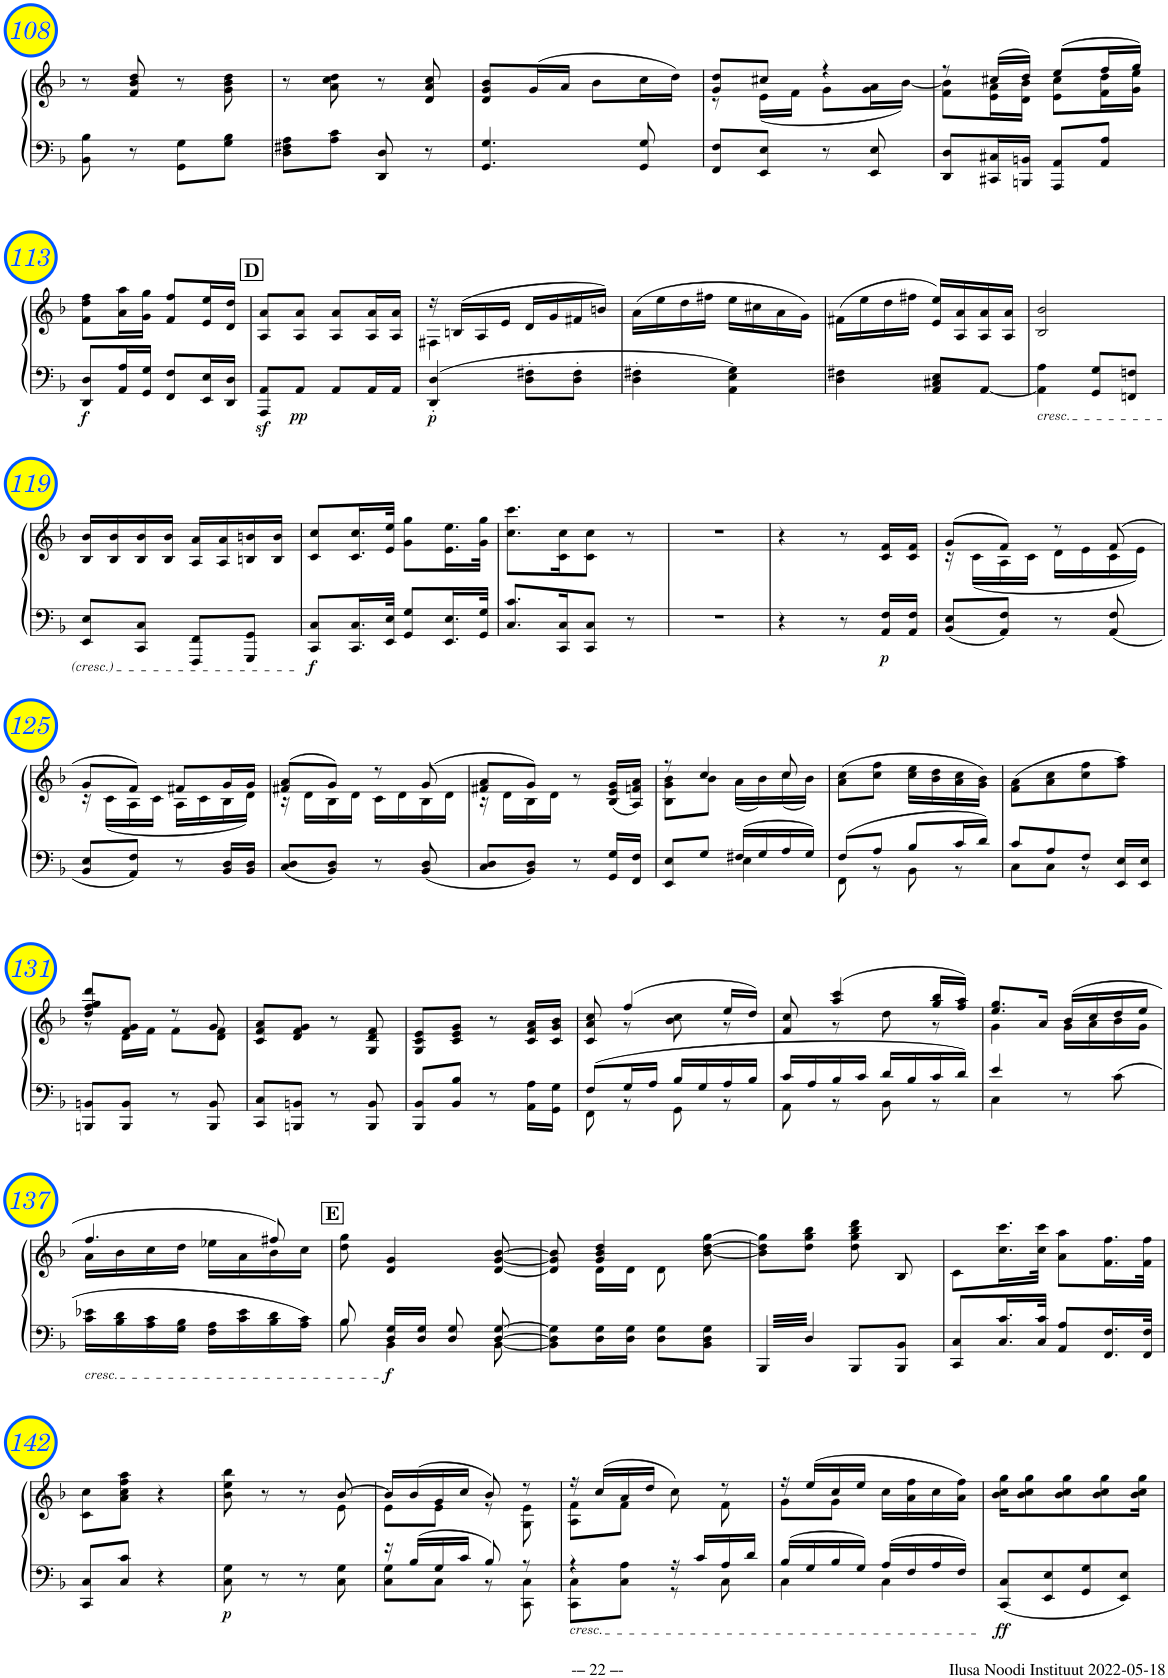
**kern	**kern	**dynam
*part1	*part1	*part1
*staff2	*staff1	*staff1/2
*I"Piano	*	*
*I'Pno	*	*
!!LO:PB:g=z
*clefF4	*clefG2	*
*k[b-]	*k[b-]	*
*M2/4	*M2/4	*
=108	=108	=108
8BB-\ 8B-\	8r	.
8r	8f/ 8b-/ 8dd/	.
8GG\ 8G\L	8r	.
8G\ 8B-\J	8g\ 8b-\ 8dd\	.
=109	=109	=109
8D\ 8F#X\ 8A\L	8r	.
8A\ 8c\J	8a\ 8cc\ 8dd\	.
8DD/ 8D/	8r	.
8r	8d/ 8a/ 8cc/	.
=110	=110	=110
4.GG/ 4.G/	8d/ 8g/ 8b-/L	.
.	(16g/L	.
.	16a/JJ	.
.	8b-\L	.
8GG/ 8G/	16cc\L	.
.	16dd\JJ)	.
=111	=111	=111
*	*^	*
8FF/ 8F/L	8g/ 8dd/L	8r	.
8EE/ 8E/J	8cc#X/J	(16e\LL	.
.	.	16f\JJ	.
8r	4r	8g\L	.
8EE/ 8E/	.	16g\ 16a\L	.
.	.	[16b-\JJ)	.
=112	=112	=112	=112
8DD/ 8D/L	8r	8f\ 8b-\]L	.
16CC#X/ 16C#X/L	(16cc#X/LL	16e\ 16a\L	.
16BBBn/ 16BBn/JJ	16dd/JJ)	16d\ 16b-\JJ	.
8AAA/ 8AA/L	(8ee/L	8e\ 8cc#\L	.
8AA/ 8A/J	16ff/L	16f\ 16dd\L	.
.	16gg/JJ)	16g\ 16ee\JJ	.
!!LO:LB:g=z
=113	=113	=113	=113
!	!	!	!LO:DY:b=2
*	*v	*v	*
8DD/ 8D/L	8f\ 8dd\ 8ff\L	f
16AA/ 16A/L	16a\ 16aa\L	.
16GG/ 16G/JJ	16g\ 16gg\JJ	.
8FF/ 8F/L	8f/ 8ff/L	.
16EE/ 16E/L	16e/ 16ee/L	.
16DD/ 16D/JJ	16d/ 16dd/JJ	.
!!LO:REH:place=s1:a:B:cj:fs=14:t=D
=114	=114	=114
8AAA/z< 8AA/z<L	8A/ 8a/L	.
!	!	!LO:DY:b=2
8AA/J	8A/ 8a/J	pp
8AA/L	8A/ 8a/L	.
16AA/L	16A/ 16a/L	.
16AA/JJ	16A/ 16a/JJ	.
=115	=115	=115
*	*^	*
!	!	!	!LO:DY:b=2
4DD/' 4D/'	16r	4F#X\	p
.	(16Bn/LL	.	.
.	16A/	.	.
.	16e/JJ	.	.
8D\' 8F#X\'L	16d/LL	4ryy	.
.	16g/	.	.
8D\' 8F#\'J	16f#X/	.	.
.	16bn/JJ)	.	.
*	*v	*v	*
=116	=116	=116
4D\' 4F#X\'	(16a\LL	.
.	16ee\	.
.	16dd\	.
.	16ff#X\JJ	.
4AA\ 4E\ 4G\	16ee\LL	.
.	16cc#X\	.
.	16a\	.
.	16g\JJ)	.
=117	=117	=117
4D\ 4F#X\	(16f#X\LL	.
.	16ee\	.
.	16dd\	.
.	16ff#X\JJ	.
8AA/ 8C#X/ 8E/L	16e/ 16ee/LL)	.
.	16A/ 16a/	.
[<8AA/J	16A/ 16a/	.
.	16A/ 16a/JJ	.
=118	=118	=118
!LO:TX:b:i:t=cresc.	!	!
4AA\] 4A\	2B-/ 2b-/	.
8GG/ 8G/L	.	.
8FFn/ 8Fn/J	.	.
!!LO:LB:g=z
=119	=119	=119
8EE/ 8E/L	16B-/ 16b-/LL	.
.	16B-/ 16b-/	.
8CC/ 8C/J	16B-/ 16b-/	.
.	16B-/ 16b-/JJ	.
8FFF/ 8FF/L	16A/ 16a/LL	.
.	16A/ 16a/	.
8GGG/ 8GG/J	16Bn/ 16bn/	.
.	16B/ 16b/JJ	.
=120	=120	=120
!	!	!LO:DY:b=2
8CC/ 8C/L	8c/ 8cc/L	f
16.CC/ 16.C/L	16.c/ 16.cc/L	.
32EE/ 32E/JJk	32e/ 32ee/JJk	.
8GG/ 8G/L	8g\ 8gg\L	.
16.EE/ 16.E/L	16.e\ 16.ee\L	.
32GG/ 32G/JJk	32g\ 32gg\JJk	.
=121	=121	=121
8.C/ 8.c/L	8.cc\ 8.ccc\L	.
16CC/ 16C/K	16c\ 16cc\K	.
8CC/ 8C/J	8c\ 8cc\J	.
8r	8r	.
=122	=122	=122
2r	2r	.
=123	=123	=123
4r	4r	.
8r	8r	.
!	!	!LO:DY:b=2
16AA/ 16F/LL	16c/ 16f/LL	p
16AA/ 16F/JJ	16c/ 16f/JJ	.
=124	=124	=124
*	*^	*
8BB-/ 8E/L	(8g/L	16r	.
.	.	(16c\LL	.
8AA/ 8F/J	8f/J)	16A\	.
.	.	16c\JJ	.
8r	8r	16d\LL	.
.	.	16e\	.
8AA/ 8F/	(8f/	16c\	.
.	.	16e\JJ)	.
!!LO:LB:g=z	!!
=125	=125	=125	=125
8BB-/ 8E/L	8g/L	16r	.
.	.	(16c\LL	.
8AA/ 8F/J	8f/J)	16A\	.
.	.	16c\JJ	.
8r	8f#X/L	16A\LL	.
.	.	16c\	.
16BB-/ 16D/LL	16g/L	16B-\	.
16BB-/ 16D/JJ	16g/JJ	16d\JJ)	.
=126	=126	=126	=126
8C/ 8D/L	(8f#X/ 8a/L	16r	.
.	.	16d\LL	.
8BB-/ 8D/J	8g/J)	16B-\	.
.	.	16d\JJ	.
8r	8r	16c\LL	.
.	.	16d\	.
8BB-/ 8D/	(8g/	16B-\	.
.	.	16d\JJ	.
=127	=127	=127	=127
8C/ 8D/L	8f#X/ 8a/L	16r	.
.	.	16d\LL	.
8BB-/ 8D/J	8g/J)	16B-\	.
.	.	16d\JJ	.
8r	8r	4ryy	.
16GG/ 16G/LL	(16B-/ 16e/ 16g/LL	.	.
16FF/ 16F/JJ	16A/ 16fn/ 16a/JJ)	.	.
=128	=128	=128	=128
*^	*	*	*
8EE/ 8E/L	4ryy	8r	8B-\ 8g\ 8b-\L	.
8G/J	.	4cc/	8b-\J	.
16F#X/LL	4E\	.	(16a\LL	.
16G/	.	.	16b-\)	.
16A/	.	8cc/	(16cc\	.
16G/JJ	.	.	16b-\JJ)	.
*	*	*v	*v	*
=129	=129	=129	=129
8F/L	8FF\	(8a\ 8cc\L	.
8A/J	8r	8cc\ 8ff\J	.
8B-/L	8BB-\	16cc\ 16ee\LL	.
.	.	16b-\ 16dd\	.
16c/L	8r	16a\ 16cc\	.
16d/JJ	.	16g\ 16b-\JJ)	.
=130	=130	=130	=130
8c/L	8C\L	(8f\ 8a\L	.
8A/	8C\J	8a\ 8cc\	.
8F/J	8r	8cc\ 8ff\	.
16EE/ 16E/LL	8ryy	8ff\ 8aa\J)	.
16EE/ 16E/JJ	.	.	.
*v	*v	*	*
!!LO:LB:g=z
=131	=131	=131
*	*^	*
8BBBn/ 8BBn/L	8dd/ 8ff/ 8gg/ 8ddd/L	8r	.
8BBB/ 8BB/J	8f/ 8g/J	16d\LL	.
.	.	16f\JJ	.
8r	8r	8f\L	.
8BBB/ 8BB/	8g/	8d\ 8f\J	.
*	*v	*v	*
=132	=132	=132
8CC/ 8C/L	8c/ 8f/ 8a/L	.
8BBBn/ 8BBn/J	8d/ 8f/ 8g/J	.
8r	8r	.
8BBB/ 8BB/	8G/ 8d/ 8f/	.
=133	=133	=133
8BBB-/ 8BB-/L	8G/ 8c/ 8e/L	.
8BB-/ 8B-/J	8c/ 8e/ 8g/J	.
8r	8r	.
16AA\ 16A\LL	16c/ 16f/ 16a/LL	.
16GG\ 16G\JJ	16c/ 16g/ 16b-/JJ	.
=134	=134	=134
*^	*^	*
8F/L	8FF\	8c/ 8a/ 8cc/	8ryy	.
16G/L	8r	(4ff/	8r	.
16A/JJ	.	.	.	.
16B-/LL	8GG\	.	8b-\ 8cc\	.
16G/	.	.	.	.
16A/	8r	16ee/LL	8r	.
16B-/JJ	.	16dd/JJ)	.	.
=135	=135	=135	=135	=135
16c/LL	8AA\	8f/ 8cc/	8ryy	.
16A/	.	.	.	.
16B-/	8r	(4aa/ 4ccc/	8r	.
16c/JJ	.	.	.	.
16d/LL	8BB-\	.	8dd\	.
16B-/	.	.	.	.
16c/	8r	16gg/ 16bb-/LL	8r	.
16d/JJ	.	16ff/ 16aa/JJ)	.	.
=136	=136	=136	=136	=136
4e/	4C\	8.ee/ 8.gg/L	4g\	.
.	.	16a/Jk	.	.
8r	4ryy	(16b-/LL	16g\LL	.
.	.	16cc/	16a\	.
8c\	.	16dd/	16b-\	.
.	.	16ee/JJ	16g\JJ	.
*v	*v	*	*	*
!!LO:LB:g=z	!!
=137	=137	=137	=137
!LO:TX:b:i:t=cresc.	!	!	!
16c\ 16e-X\LL	4.ff/	16a\LL	.
16B-\ 16d\	.	16b-\	.
16A\ 16c\	.	16cc\	.
16G\ 16B-\JJ	.	16dd\JJ	.
16F\ 16A\LL	.	16ee-X\LL	.
16c\ 16e-\	.	16a\	.
16B-\ 16d\	8ff#X/)	16b-\	.
16A\ 16c\JJ	.	16cc\JJ	.
*	*v	*v	*
!!LO:REH:place=s1:a:B:cj:fs=14:t=E
=138	=138	=138
*^	*	*
8B-/	8B-\	8dd\ 8gg\	.
!	!	!	!LO:DY:b=2
16D/ 16G/LL	4BB-\	4d/ 4g/	f
16D/ 16G/JJ	.	.	.
8D/ 8G/	.	.	.
[8D/ [8G/	[8BB-\	[<8d/ [8g/ [8b-/	.
*v	*v	*	*
=139	=139	=139
*	*^	*
8BB-\] 8D\] 8G\]L	8d/] 8g/] 8b-/]	8ryy	.
16D\ 16G\L	4g/ 4b-/ 4dd/	16d\LL	.
16D\ 16G\JJ	.	16d\JJ	.
8D\ 8G\L	.	8d\	.
8BB-\ 8D\ 8G\J	[8b-\ [>8dd\ [>8gg\	8ryy	.
*	*v	*v	*
=140	=140	=140
12.BBB-/	8b-\] 8dd\] 8gg\]L	.
12.D/	8dd\ 8gg\ 8bb-\J	.
8BBB-/L	8dd\ 8gg\ 8bb-\ 8ddd\	.
8BBB-/ 8BB-/J	8B-/	.
=141	=141	=141
8CC/ 8C/L	8c\L	.
16.C/ 16.c/L	16.cc\ 16.ccc\L	.
32C/ 32c/JJk	32cc\ 32ccc\JJk	.
8AA/ 8A/L	8a\ 8aa\L	.
16.FF/ 16.F/L	16.f\ 16.ff\L	.
32FF/ 32F/JJk	32f\ 32ff\JJk	.
!!LO:LB:g=z
=142	=142	=142
8CC/ 8C/L	8c\ 8cc\L	.
8C/ 8c/J	8a\ 8cc\ 8ff\ 8aa\J	.
4r	4r	.
=143	=143	=143
*	*^	*
!	!	!	!LO:DY:b=2
8C\ 8G\	8b-\ 8ee\ 8bb-\	4.ryy	p
8r	8r	.	.
8r	8r	.	.
8C\ 8G\	[8b-/	8e\	.
=144	=144	=144	=144
*^	*	*	*
16r	8C\ 8G\L	16b-/LL]	8e\L	.
16B-/LL	.	(16b-/	.	.
16G/	8C\J	16g/	8e\J	.
16c/JJ	.	16cc/JJ	.	.
8B-/	8r	8b-/)	8r	.
8r	8CC\ 8C\	8r	8G\ 8e\	.
=145	=145	=145	=145	=145
!LO:TX:b:i:t=cresc.	!	!	!	!
4r	8CC\ 8C\L	16r	8A\ 8f\L	.
.	.	(16cc/LL	.	.
.	8C\ 8A\J	16a/	8f\J	.
.	.	16dd/JJ	.	.
16r	8r	8cc\)	8ryy	.
16c/LL	.	.	.	.
16A/	8C\	8r	8f\	.
16d/JJ	.	.	.	.
=146	=146	=146	=146	=146
16B-/LL	4C\	16r	8g\L	.
16G/	.	(16ee/LL	.	.
16B-/	.	16cc/	8g\J	.
16G/JJ	.	16ee/JJ	.	.
16A/LL	4C\	16cc\LL	4ryy	.
16F/	.	16a\ 16ff\	.	.
16A/	.	16cc\	.	.
16F/JJ	.	16a\ 16ff\JJ)	.	.
*v	*v	*	*	*
*	*v	*v	*
=147	=147	=147
!	!	!LO:DY:b=2
8CC/ 8C/L	16b-\ 16cc\ 16gg\KL	ff
.	8b-\ 8cc\ 8gg\	.
8EE/ 8E/	.	.
.	8b-\ 8cc\ 8gg\	.
8GG/ 8G/	.	.
.	8b-\ 8cc\ 8gg\	.
8EE/ 8E/J	.	.
.	16b-\ 16cc\ 16gg\Jk	.
=	=	=
*-	*-	*-
